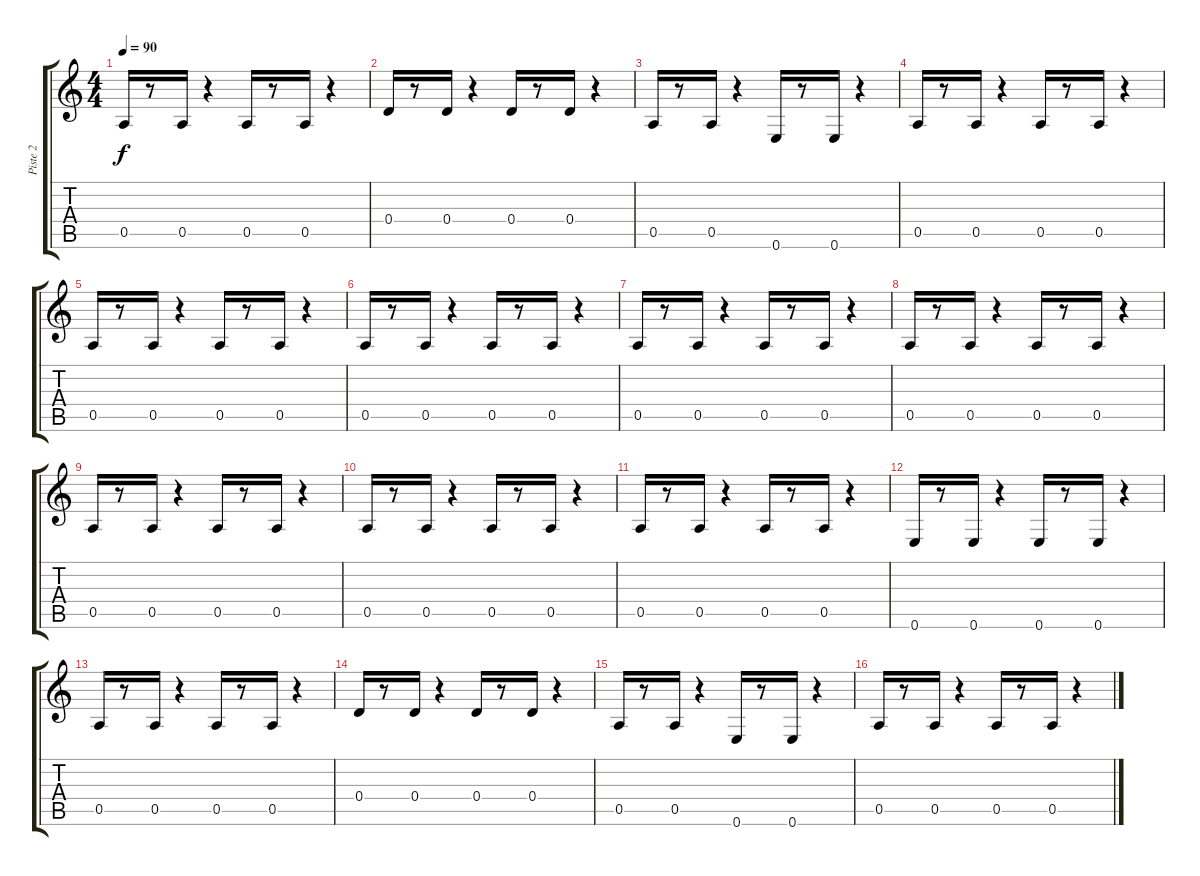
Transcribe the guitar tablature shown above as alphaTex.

\track ("Piste 2" "Piste 2") {instrument electricbassfinger}
\staff {score tabs}
\tuning (E4 B3 G3 D3 A2 E2) {hide}
\ts (4 4)
\tempo 90
\clef g2
\ks c
0.5.16{dy f} r.8 0.5.16 r.4 0.5.16 r.8 0.5.16 r.4 |
0.4.16 r.8 0.4.16 r.4 0.4.16 r.8 0.4.16 r.4 |
0.5.16 r.8 0.5.16 r.4 0.6.16 r.8 0.6.16 r.4 |
0.5.16 r.8 0.5.16 r.4 0.5.16 r.8 0.5.16 r.4 |
0.5.16 r.8 0.5.16 r.4 0.5.16 r.8 0.5.16 r.4 |
0.5.16 r.8 0.5.16 r.4 0.5.16 r.8 0.5.16 r.4 |
0.5.16 r.8 0.5.16 r.4 0.5.16 r.8 0.5.16 r.4 |
0.5.16 r.8 0.5.16 r.4 0.5.16 r.8 0.5.16 r.4 |
0.5.16 r.8 0.5.16 r.4 0.5.16 r.8 0.5.16 r.4 |
0.5.16 r.8 0.5.16 r.4 0.5.16 r.8 0.5.16 r.4 |
0.5.16 r.8 0.5.16 r.4 0.5.16 r.8 0.5.16 r.4 |
0.6.16 r.8 0.6.16 r.4 0.6.16 r.8 0.6.16 r.4 |
0.5.16 r.8 0.5.16 r.4 0.5.16 r.8 0.5.16 r.4 |
0.4.16 r.8 0.4.16 r.4 0.4.16 r.8 0.4.16 r.4 |
0.5.16 r.8 0.5.16 r.4 0.6.16 r.8 0.6.16 r.4 |
0.5.16 r.8 0.5.16 r.4 0.5.16 r.8 0.5.16 r.4
